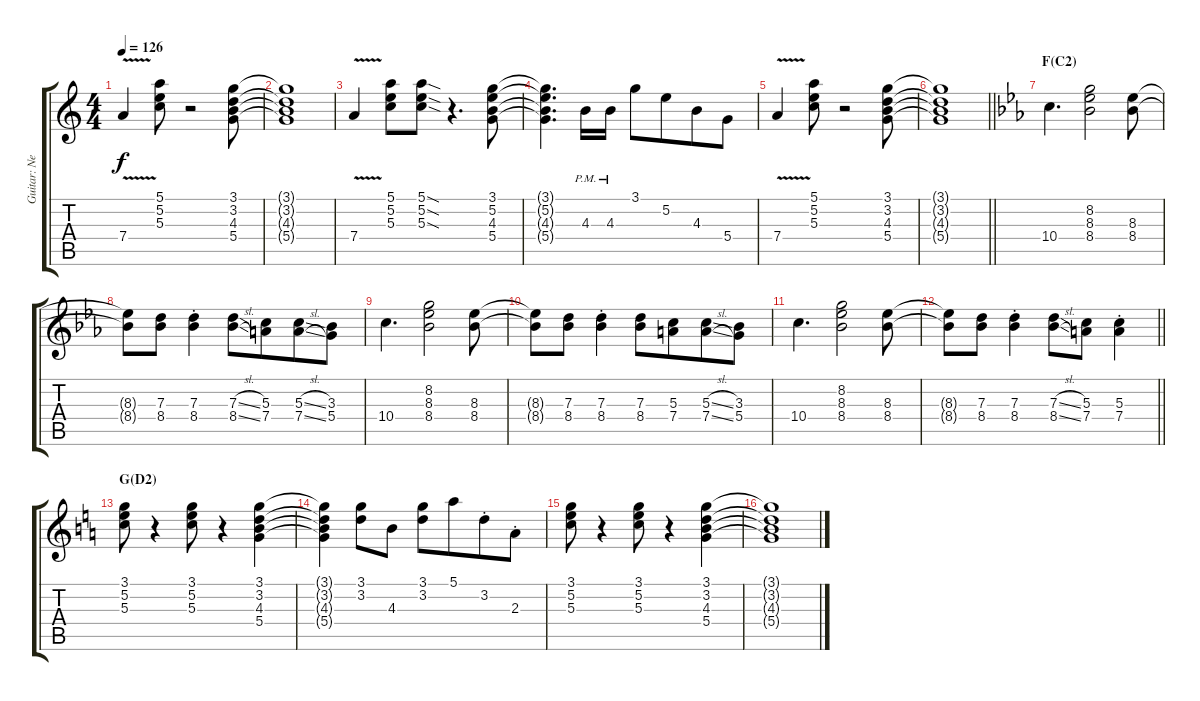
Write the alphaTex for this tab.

\track ("Guitar: Neal" "Guitar: Ne") {instrument distortionguitar}
\staff {score tabs}
\tuning (E4 B3 G3 D3 A2 E2) {hide}
\ts (4 4)
\tempo 126
\clef g2
\ks c
7.4{v}.4{dy f} (5.1 5.2 5.3).8 r.2 (3.1 3.2 4.3 5.4).8 |
(3.1{t} 3.2{t} 4.3{t} 5.4{t}).1 |
7.4{v}.4 (5.1 5.2 5.3).8 (5.1{sod} 5.2{sod} 5.3{sod}).8 r.4{d} (3.1 5.2 4.3 5.4).8 |
(3.1{t} 5.2{t} 4.3{t} 5.4{t}).4{d} 4.3{pm}.16 4.3{pm}.16 3.1.8 5.2.8{beam merge} 4.3.8 5.4.8 |
7.4{v}.4 (5.1 5.2 5.3).8 r.2 (3.1 3.2 4.3 5.4).8 |
\barLineRight lightlight
(3.1{t} 3.2{t} 4.3{t} 5.4{t}).1 |
\section ("" "F(C2)")
\ks eb
10.4.4{d} (8.2 8.3 8.4).2 (8.3 8.4).8 |
(8.3{t} 8.4{t}).8 (7.3 8.4).8 (7.3{st} 8.4{st}).4 (7.3{sl} 8.4{sl}).8 (5.3 7.4).8{beam merge} (5.3{sl} 7.4{sl}).8 (3.3 5.4).8 |
10.4.4{d} (8.2 8.3 8.4).2 (8.3 8.4).8 |
(8.3{t} 8.4{t}).8 (7.3 8.4).8 (7.3{st} 8.4{st}).4 (7.3 8.4).8 (5.3 7.4).8{beam merge} (5.3{sl} 7.4{sl}).8 (3.3 5.4).8 |
10.4.4{d} (8.2 8.3 8.4).2 (8.3 8.4).8 |
\barLineRight lightlight
(8.3{t} 8.4{t}).8 (7.3 8.4).8 (7.3{st} 8.4{st}).4 (7.3{sl} 8.4{sl}).8 (5.3 7.4).8 (5.3{st} 7.4{st}).4 |
\section ("" "G(D2)")
\ks c
(3.1 5.2 5.3).8 r.4 (3.1 5.2 5.3).8 r.4 (3.1 3.2 4.3 5.4).4 |
(3.1{t} 3.2{t} 4.3{t} 5.4{t}).4 (3.1 3.2).8 4.3.8 (3.1 3.2).8 5.1.8{beam merge} 3.2{st}.8 2.3{st}.8 |
(3.1 5.2 5.3).8 r.4 (3.1 5.2 5.3).8 r.4 (3.1 3.2 4.3 5.4).4 |
(3.1{t} 3.2{t} 4.3{t} 5.4{t}).1
